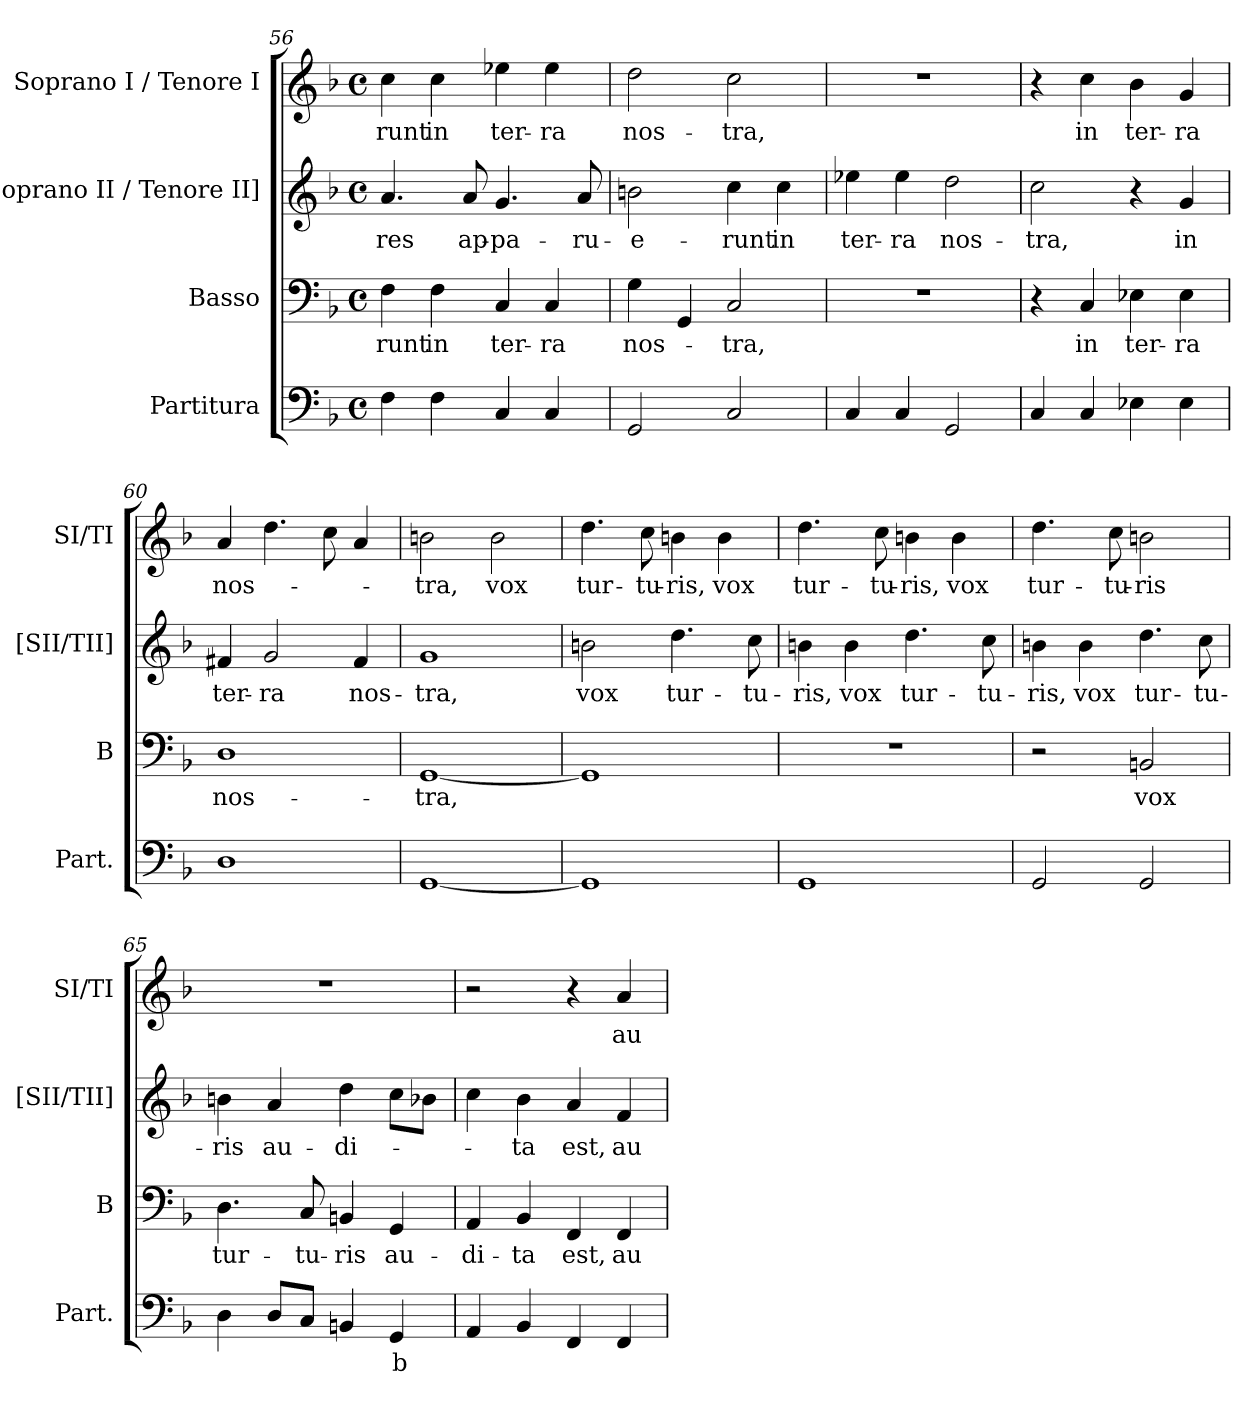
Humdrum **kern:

**kern	**text	**kern	**text	**kern	**text	**kern	**text
*part4	*part4	*part3	*part3	*part2	*part2	*part1	*part1
*staff4	*staff4	*staff3	*staff3	*staff2	*staff2	*staff1	*staff1
*I"Partitura	*	*I"Basso	*	*I"[Soprano II / Tenore II]	*	*I"Soprano I / Tenore I	*
*I'Part.	*	*I'B	*	*I'[SII/TII]	*	*I'SI/TI	*
*clefF4	*	*clefF4	*	*clefG2	*	*clefG2	*
*k[b-]	*	*k[b-]	*	*k[b-]	*	*k[b-]	*
*F:	*	*F:	*	*F:	*	*F:	*
*M4/4	*	*M4/4	*	*M4/4	*	*M4/4	*
*met(c)	*	*met(c)	*	*met(c)	*	*met(c)	*
=56	=56	=56	=56	=56	=56	=56	=56
4F\	.	4F\	-runt	4.a/	-res	4cc\	-runt
4F\	.	4F\	in	.	.	4cc\	in
.	.	.	.	8a/	ap-	.	.
4C/	.	4C/	ter-	4.g/	-pa-	4ee-X\	ter-
4C/	.	4C/	-ra	.	.	4ee-\	-ra
.	.	.	.	8a/	-ru-	.	.
=57	=57	=57	=57	=57	=57	=57	=57
2GG/	.	4G\	nos-	2bn\	-e-	2dd\	nos-
.	.	4GG/	.	.	.	.	.
2C/	.	2C/	-tra,	4cc\	-runt	2cc\	-tra,
.	.	.	.	4cc\	in	.	.
=58	=58	=58	=58	=58	=58	=58	=58
4C/	.	1r	.	4ee-X\	ter-	1r	.
4C/	.	.	.	4ee-\	-ra	.	.
2GG/	.	.	.	2dd\	nos-	.	.
=59	=59	=59	=59	=59	=59	=59	=59
4C/	.	4r	.	2cc\	-tra,	4r	.
4C/	.	4C/	in	.	.	4cc\	in
4E-X\	.	4E-X\	ter-	4r	.	4b-\	ter-
4E-\	.	4E-\	-ra	4g/	in	4g/	-ra
=60	=60	=60	=60	=60	=60	=60	=60
1D	.	1D	nos-	4f#X/	ter-	4a/	nos-
.	.	.	.	2g/	-ra	4.dd\	.
.	.	.	.	.	.	8cc\	.
.	.	.	.	4f#/	nos-	4a/	.
=61	=61	=61	=61	=61	=61	=61	=61
[1GG	.	[1GG	-tra,	1g	-tra,	2bn\	-tra,
.	.	.	.	.	.	2b\	vox
=62	=62	=62	=62	=62	=62	=62	=62
1GG]	.	1GG]	.	2bn\	vox	4.dd\	tur-
.	.	.	.	.	.	8cc\	-tu-
.	.	.	.	4.dd\	tur-	4bn\	-ris,
.	.	.	.	.	.	4b\	vox
.	.	.	.	8cc\	-tu-	.	.
=63	=63	=63	=63	=63	=63	=63	=63
1GG	.	1r	.	4bn\	-ris,	4.dd\	tur-
.	.	.	.	4b\	vox	.	.
.	.	.	.	.	.	8cc\	-tu-
.	.	.	.	4.dd\	tur-	4bn\	-ris,
.	.	.	.	.	.	4b\	vox
.	.	.	.	8cc\	-tu-	.	.
=64	=64	=64	=64	=64	=64	=64	=64
2GG/	.	2r	.	4bn\	-ris,	4.dd\	tur-
.	.	.	.	4b\	vox	.	.
.	.	.	.	.	.	8cc\	-tu-
2GG/	.	2BBn/	vox	4.dd\	tur-	2bn\	-ris
.	.	.	.	8cc\	-tu-	.	.
=65	=65	=65	=65	=65	=65	=65	=65
4D>\	.	4.D\	tur-	4bn\	-ris	1r	.
8D>/L	.	.	.	4a/	au-	.	.
8C/J	.	8C/	-tu-	.	.	.	.
4BBn/	.	4BBn/	-ris	4dd\	-di-	.	.
4GG/	b	4GG/	au-	8cc\L	.	.	.
.	.	.	.	8b-X\J	.	.	.
=66	=66	=66	=66	=66	=66	=66	=66
4AA/	.	4AA/	-di-	4cc\	.	2r	.
4BB-/	.	4BB-/	-ta	4b-\	-ta	.	.
4FF/	.	4FF/	est,	4a/	est,	4r	.
4FF/	.	4FF/	au-	4f/	au-	4a/	au-
=	=	=	=	=	=	=	=
*-	*-	*-	*-	*-	*-	*-	*-
